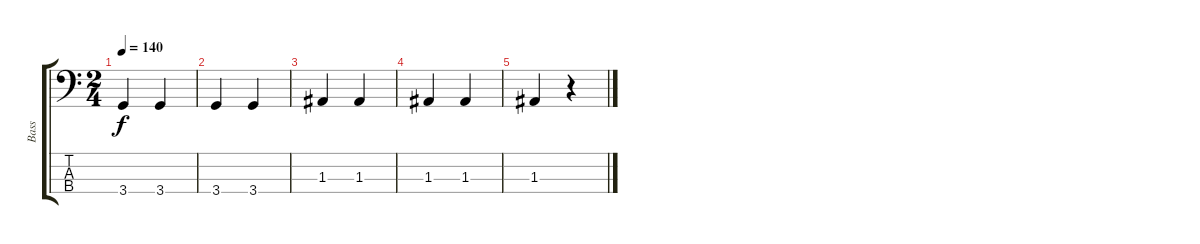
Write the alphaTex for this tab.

\track ("Bass" "Bass") {instrument slapbass2}
\staff {score tabs}
\tuning (G2 D2 A1 E1) {hide}
\ts (2 4)
\tempo 140
\clef f4
\ks c
3.4.4{dy f} 3.4.4 |
3.4.4 3.4.4 |
1.3.4 1.3.4 |
1.3.4 1.3.4 |
1.3.4 r.4
